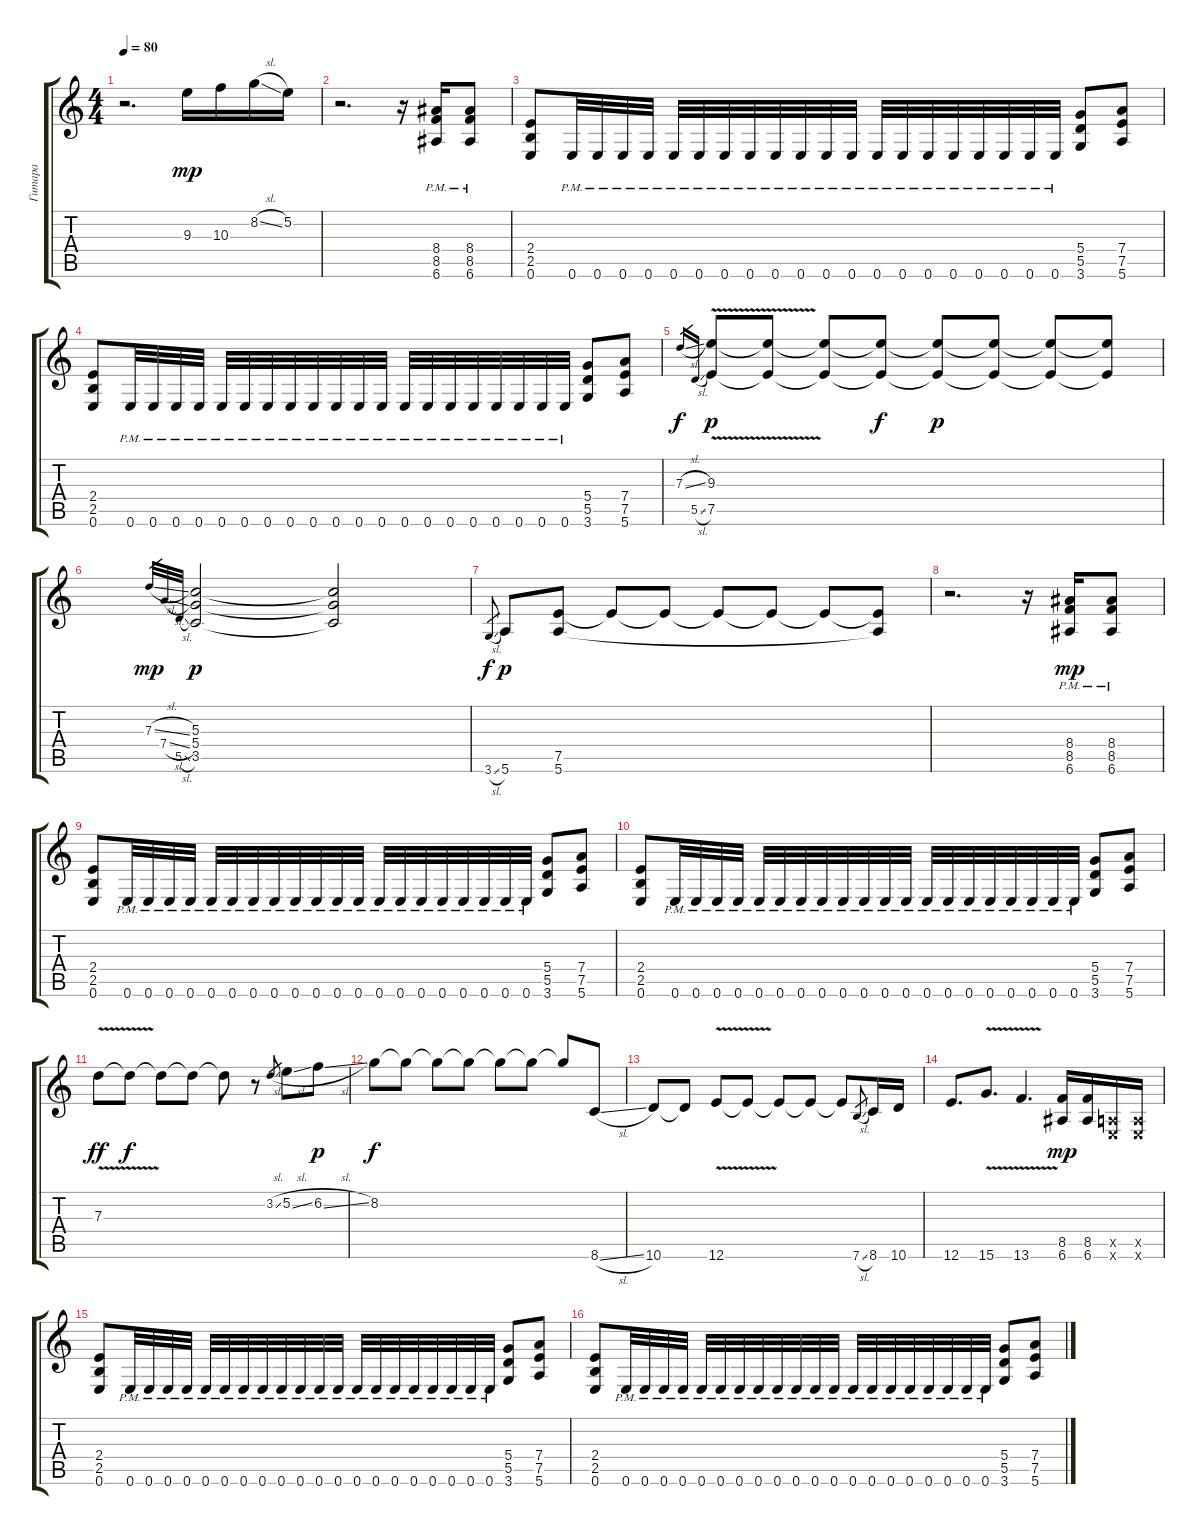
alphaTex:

\track ("Гитара" "Гитара") {instrument overdrivenguitar}
\staff {score tabs}
\tuning (E4 B3 G3 D3 A2 E2) {hide}
\ts (4 4)
\tempo 80
\clef g2
\ks c
r.2{d dy mp} 9.3.16 10.3.16 8.2{sl}.16 5.2.16 |
r.2{d} r.16 (8.4{pm} 8.5{pm} 6.6{pm}).16 (8.4{pm} 8.5{pm} 6.6{pm}).8 |
(2.4 2.5 0.6).8 0.6{pm}.32 0.6{pm}.32 0.6{pm}.32 0.6{pm}.32 0.6{pm}.32 0.6{pm}.32 0.6{pm}.32 0.6{pm}.32 0.6{pm}.32 0.6{pm}.32 0.6{pm}.32 0.6{pm}.32 0.6{pm}.32 0.6{pm}.32 0.6{pm}.32 0.6{pm}.32 0.6{pm}.32 0.6{pm}.32 0.6{pm}.32 0.6{pm}.32 (5.4 5.5 3.6).8 (7.4 7.5 5.6).8 |
(2.4 2.5 0.6).8 0.6{pm}.32 0.6{pm}.32 0.6{pm}.32 0.6{pm}.32 0.6{pm}.32 0.6{pm}.32 0.6{pm}.32 0.6{pm}.32 0.6{pm}.32 0.6{pm}.32 0.6{pm}.32 0.6{pm}.32 0.6{pm}.32 0.6{pm}.32 0.6{pm}.32 0.6{pm}.32 0.6{pm}.32 0.6{pm}.32 0.6{pm}.32 0.6{pm}.32 (5.4 5.5 3.6).8 (7.4 7.5 5.6).8 |
7.3{sl}.16{gr dy f} 5.5{sl}.16{gr} (9.3{v} 7.5{v}).8{dy p} (9.3{t} 7.5{t}).8 (9.3{t} 7.5{t}).8 (9.3{t} 7.5{t}).8{dy f} (9.3{t} 7.5{t}).8{dy p} (9.3{t} 7.5{t}).8 (9.3{t} 7.5{t}).8 (9.3{t} 7.5{t}).8 |
7.3{sl}.32{gr dy mp} 7.4{sl}.32{gr} 5.5{sl}.32{gr} (5.3 5.4 3.5).2{dy p} (5.3{t} 5.4{t} 3.5{t}).2 |
3.6{sl}.8{gr dy f} 5.6.8{dy p} (7.5 5.6).8 7.5{t}.8 7.5{t}.8 7.5{t}.8 7.5{t}.8 7.5{t}.8 (7.5{t} 5.6{t}).8 |
r.2{d} r.16 (8.4{pm} 8.5{pm} 6.6{pm}).16{dy mp} (8.4{pm} 8.5{pm} 6.6{pm}).8 |
(2.4 2.5 0.6).8 0.6{pm}.32 0.6{pm}.32 0.6{pm}.32 0.6{pm}.32 0.6{pm}.32 0.6{pm}.32 0.6{pm}.32 0.6{pm}.32 0.6{pm}.32 0.6{pm}.32 0.6{pm}.32 0.6{pm}.32 0.6{pm}.32 0.6{pm}.32 0.6{pm}.32 0.6{pm}.32 0.6{pm}.32 0.6{pm}.32 0.6{pm}.32 0.6{pm}.32 (5.4 5.5 3.6).8 (7.4 7.5 5.6).8 |
(2.4 2.5 0.6).8 0.6{pm}.32 0.6{pm}.32 0.6{pm}.32 0.6{pm}.32 0.6{pm}.32 0.6{pm}.32 0.6{pm}.32 0.6{pm}.32 0.6{pm}.32 0.6{pm}.32 0.6{pm}.32 0.6{pm}.32 0.6{pm}.32 0.6{pm}.32 0.6{pm}.32 0.6{pm}.32 0.6{pm}.32 0.6{pm}.32 0.6{pm}.32 0.6{pm}.32 (5.4 5.5 3.6).8 (7.4 7.5 5.6).8 |
7.3{v}.8{dy ff} 7.3{t}.8{dy f} 7.3{t}.8 7.3{t}.8 7.3{t}.8 r.8 3.2{sl}.8{gr} 5.2{sl}.8 6.2{sl}.8{dy p} |
8.2.8{dy f} 8.2{t}.8 8.2{t}.8 8.2{t}.8 8.2{t}.8 8.2{t}.8 8.2{t}.8 8.6{sl}.8 |
10.6.8 10.6{t}.8 12.6{v}.8 12.6{t}.8 12.6{t}.8 12.6{t}.8 12.6{t}.8 7.6{sl}.8{gr} 8.6.16 10.6.16 |
12.6.8{d} 15.6{v}.8{d} 13.6{v}.4{d} (8.5 6.6).16{dy mp} (8.5 6.6).16 (0.5{x} 0.6{x}).16 (0.5{x} 0.6{x}).16 |
(2.4 2.5 0.6).8 0.6{pm}.32 0.6{pm}.32 0.6{pm}.32 0.6{pm}.32 0.6{pm}.32 0.6{pm}.32 0.6{pm}.32 0.6{pm}.32 0.6{pm}.32 0.6{pm}.32 0.6{pm}.32 0.6{pm}.32 0.6{pm}.32 0.6{pm}.32 0.6{pm}.32 0.6{pm}.32 0.6{pm}.32 0.6{pm}.32 0.6{pm}.32 0.6{pm}.32 (5.4 5.5 3.6).8 (7.4 7.5 5.6).8 |
(2.4 2.5 0.6).8 0.6{pm}.32 0.6{pm}.32 0.6{pm}.32 0.6{pm}.32 0.6{pm}.32 0.6{pm}.32 0.6{pm}.32 0.6{pm}.32 0.6{pm}.32 0.6{pm}.32 0.6{pm}.32 0.6{pm}.32 0.6{pm}.32 0.6{pm}.32 0.6{pm}.32 0.6{pm}.32 0.6{pm}.32 0.6{pm}.32 0.6{pm}.32 0.6{pm}.32 (5.4 5.5 3.6).8 (7.4 7.5 5.6).8
